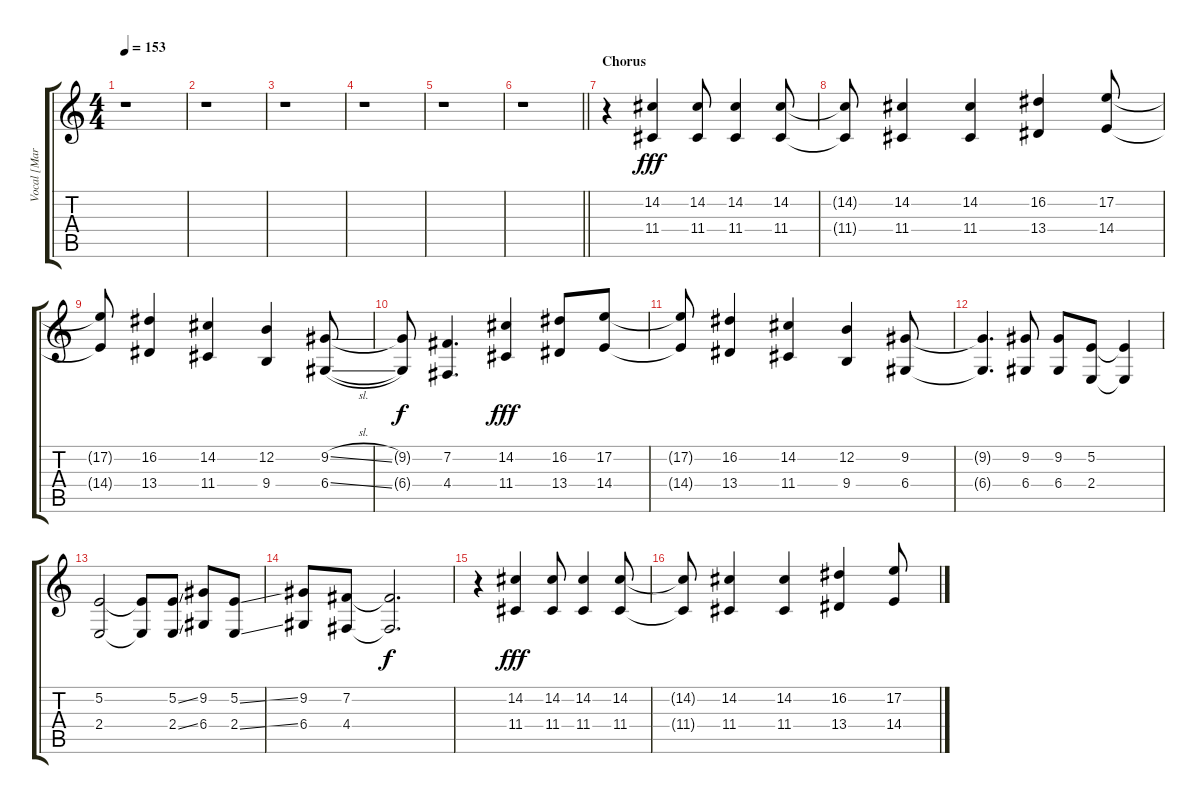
\track ("Vocal [Mark]" "Vocal [Mar") {instrument fx4atmosphere}
\staff {score tabs}
\tuning (E4 B3 G3 D3 A2 E2) {hide}
\ts (4 4)
\tempo 153
\clef g2
\ks c
r.1{dy f} |
r.1 |
r.1 |
r.1 |
r.1 |
\barLineRight lightlight
r.1 |
\section ("" "Chorus")
r.4 (14.2 11.4).4{dy fff} (14.2 11.4).8 (14.2 11.4).4 (14.2 11.4).8 |
(14.2{t} 11.4{t}).8 (14.2 11.4).4 (14.2 11.4).4 (16.2 13.4).4 (17.2 14.4).8 |
(17.2{t} 14.4{t}).8 (16.2 13.4).4 (14.2 11.4).4 (12.2 9.4).4 (9.2{sl} 6.4{sl}).8 |
(9.2{t} 6.4{t}).8{dy f} (7.2 4.4).4{d} (14.2 11.4).4{dy fff} (16.2 13.4).8 (17.2 14.4).8 |
(17.2{t} 14.4{t}).8 (16.2 13.4).4 (14.2 11.4).4 (12.2 9.4).4 (9.2 6.4).8 |
(9.2{t} 6.4{t}).4{d} (9.2 6.4).8 (9.2 6.4).8 (5.2 2.4).8 (5.2{t} 2.4{t}).4 |
(5.2 2.4).2 (5.2{t} 2.4{t}).8 (5.2{ss} 2.4{ss}).8 (9.2 6.4).8 (5.2{ss} 2.4{ss}).8 |
(9.2 6.4).8 (7.2 4.4).8 (7.2{t} 4.4{t}).2{d dy f} |
r.4 (14.2 11.4).4{dy fff} (14.2 11.4).8 (14.2 11.4).4 (14.2 11.4).8 |
(14.2{t} 11.4{t}).8 (14.2 11.4).4 (14.2 11.4).4 (16.2 13.4).4 (17.2 14.4).8
